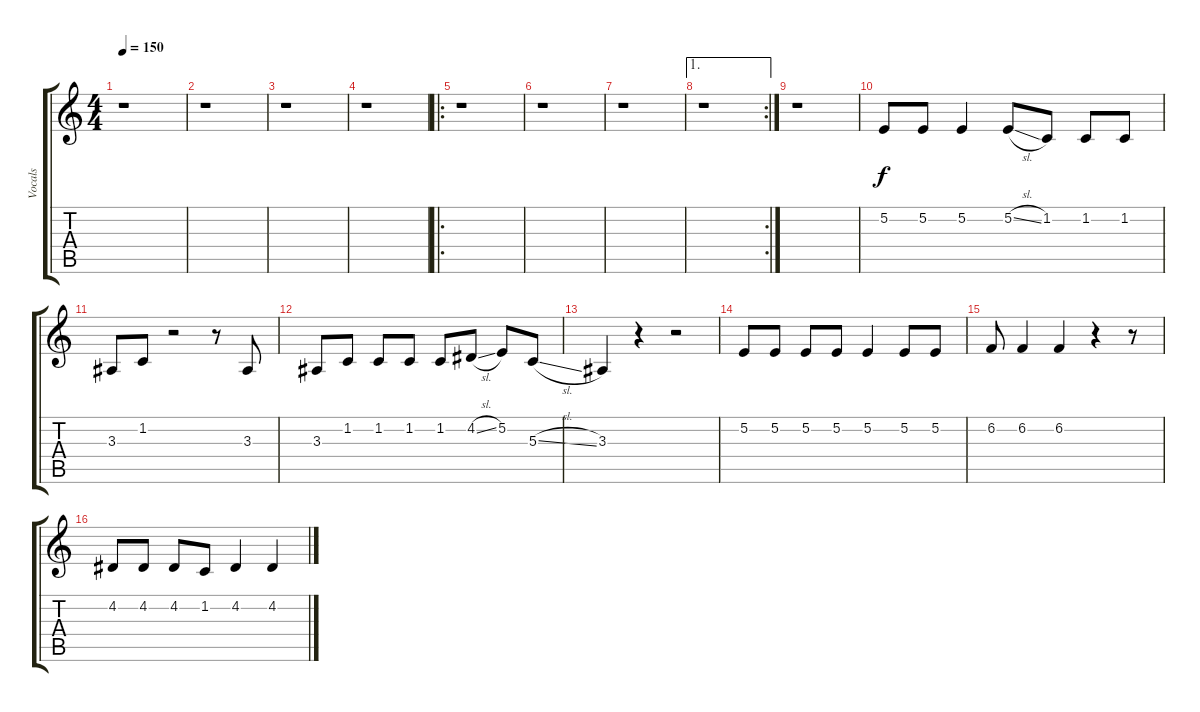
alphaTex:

\track ("Vocals" "Vocals") {instrument lead5charang}
\staff {score tabs}
\tuning (E4 B3 G3 D3 A2 E2) {hide}
\ts (4 4)
\tempo 150
\clef g2
\ks c
r.1{dy f instrument lead5charang} |
r.1 |
r.1 |
r.1 |
\ro
r.1 |
r.1 |
r.1 |
\ae 1
\rc 2
r.1 |
r.1 |
5.2.8 5.2.8 5.2.4 5.2{sl}.8 1.2.8 1.2.8 1.2.8 |
3.3.8 1.2.8 r.2 r.8 3.3.8 |
3.3.8 1.2.8 1.2.8 1.2.8 1.2.8 4.2{sl}.8 5.2.8 5.3{sl}.8 |
3.3.4 r.4 r.2 |
5.2.8 5.2.8 5.2.8 5.2.8 5.2.4 5.2.8 5.2.8 |
6.2.8 6.2.4 6.2.4 r.4 r.8 |
4.2.8 4.2.8 4.2.8 1.2.8 4.2.4 4.2.4
